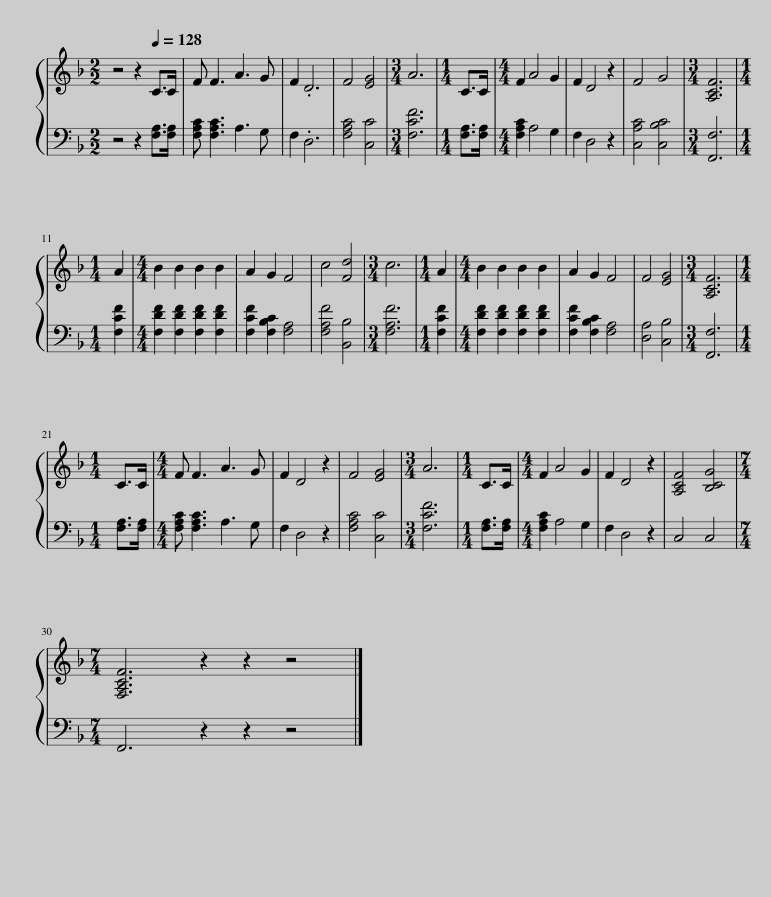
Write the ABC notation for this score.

X:1
%%score { 1 | 2 }
L:1/8
M:2/2
I:linebreak $
K:F
V:1 treble
V:2 bass
V:1
 z4 z2[Q:1/4=128] C>C | F F3 A3 G | F2 .D6 | F4 [EG]4 |[M:3/4] A6 | %5
[M:1/4] C>C |[M:4/4] F2 A4 G2 | F2 D4 z2 | F4 G4 |[M:3/4] [A,CF]6 |$ %10
[M:1/4] A2 |[M:4/4] B2 B2 B2 B2 | A2 G2 F4 | c4 [Fd]4 |[M:3/4] c6 | %15
[M:1/4] A2 |[M:4/4] B2 B2 B2 B2 | A2 G2 F4 | F4 [EG]4 |[M:3/4] [A,CF]6 |$ %20
[M:1/4] C>C |[M:4/4] F F3 A3 G | F2 D4 z2 | F4 [EG]4 |[M:3/4] A6 | %25
[M:1/4] C>C |[M:4/4] F2 A4 G2 | F2 D4 z2 | [A,CF]4 [B,CG]4 |$[M:7/4] [F,A,CF]6 z2 z2 z4 |] %30
V:2
 z4 z2 [F,A,]>[F,A,] | [F,A,C] [F,A,C]3 A,3 G, | F,2 .D,6 | [F,A,C]4 [C,C]4 |[M:3/4] [F,CF]6 | %5
[M:1/4] [F,A,]>[F,A,] |[M:4/4] [F,A,C]2 A,4 G,2 | F,2 D,4 z2 | [C,A,C]4 [C,B,C]4 |[M:3/4] [F,,F,]6 |$ %10
[M:1/4] [F,CF]2 |[M:4/4] [F,DF]2 [F,DF]2 [F,DF]2 [F,DF]2 | [F,CF]2 [F,B,C]2 [F,A,]4 | [F,A,F]4 [B,,B,]4 |[M:3/4] [F,A,F]6 | %15
[M:1/4] [F,CF]2 |[M:4/4] [F,DF]2 [F,DF]2 [F,DF]2 [F,DF]2 | [F,CF]2 [F,B,C]2 [F,A,]4 | [D,A,]4 [C,B,]4 |[M:3/4] [F,,F,]6 |$ %20
[M:1/4] [F,A,]>[F,A,] |[M:4/4] [F,A,C] [F,A,C]3 A,3 G, | F,2 D,4 z2 | [F,A,C]4 [C,C]4 |[M:3/4] [F,CF]6 | %25
[M:1/4] [F,A,]>[F,A,] |[M:4/4] [F,A,C]2 A,4 G,2 | F,2 D,4 z2 | C,4 C,4 |$[M:7/4] F,,6 z2 z2 z4 |] %30
